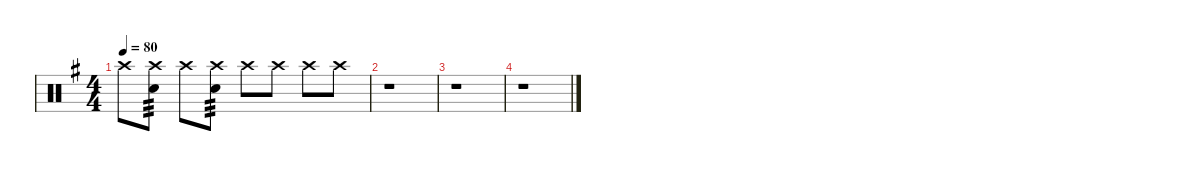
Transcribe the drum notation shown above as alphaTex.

\defaultSystemsLayout 4
\hideDynamics
\bracketExtendMode nobrackets
\singleTrackTrackNamePolicy hidden
\multiTrackTrackNamePolicy hidden
\firstSystemTrackNameMode fullname
\firstSystemTrackNameOrientation horizontal
\otherSystemsTrackNameOrientation horizontal
\track ("Percussion" "drm.") {instrument percussion}
\staff {score}
\articulation defaults
\ts (4 4)
\tempo 80
\clef neutral
\ks g "Crash high (hit)"{acc forcenatural}.8{dy mp beam Down}
("Crash high (hit)"{acc forcenatural} "Snare (hit) 2"{acc forcenatural}).8{tp 3 beam Down} "Crash high (hit)"{acc forcenatural}.8{dy p beam Down} ("Crash high (hit)"{acc forcenatural} "Snare (hit) 2"{acc forcenatural}).8{tp 3 dy pp beam Down} "Crash high (hit)"{acc forcenatural}.8{dy p beam Down} "Crash high (hit)"{acc forcenatural}.8{dy mf beam Down} "Crash high (hit)"{acc forcenatural}.8{dy mp beam Down} "Crash high (hit)"{acc forcenatural}.8{dy p beam Down} |
r.1{beam Down} |
r.1{beam Down} |
r.1{beam Down}
